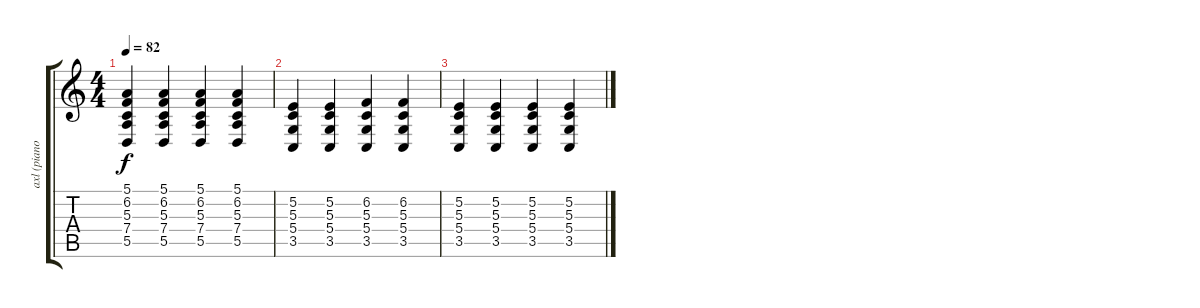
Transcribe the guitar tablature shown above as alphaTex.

\track ("axl (piano)" "axl (piano") {instrument acousticgrandpiano}
\staff {score tabs}
\tuning (E4 B3 G3 D3 A2 E2) {hide}
\ts (4 4)
\tempo 82
\clef g2
\ks c
(5.1 6.2 5.3 7.4 5.5).4{dy f} (5.1 6.2 5.3 7.4 5.5).4 (5.1 6.2 5.3 7.4 5.5).4 (5.1 6.2 5.3 7.4 5.5).4 |
(5.2 5.3 5.4 3.5).4 (5.2 5.3 5.4 3.5).4 (6.2 5.3 5.4 3.5).4 (6.2 5.3 5.4 3.5).4 |
(5.2 5.3 5.4 3.5).4 (5.2 5.3 5.4 3.5).4 (5.2 5.3 5.4 3.5).4 (5.2 5.3 5.4 3.5).4
